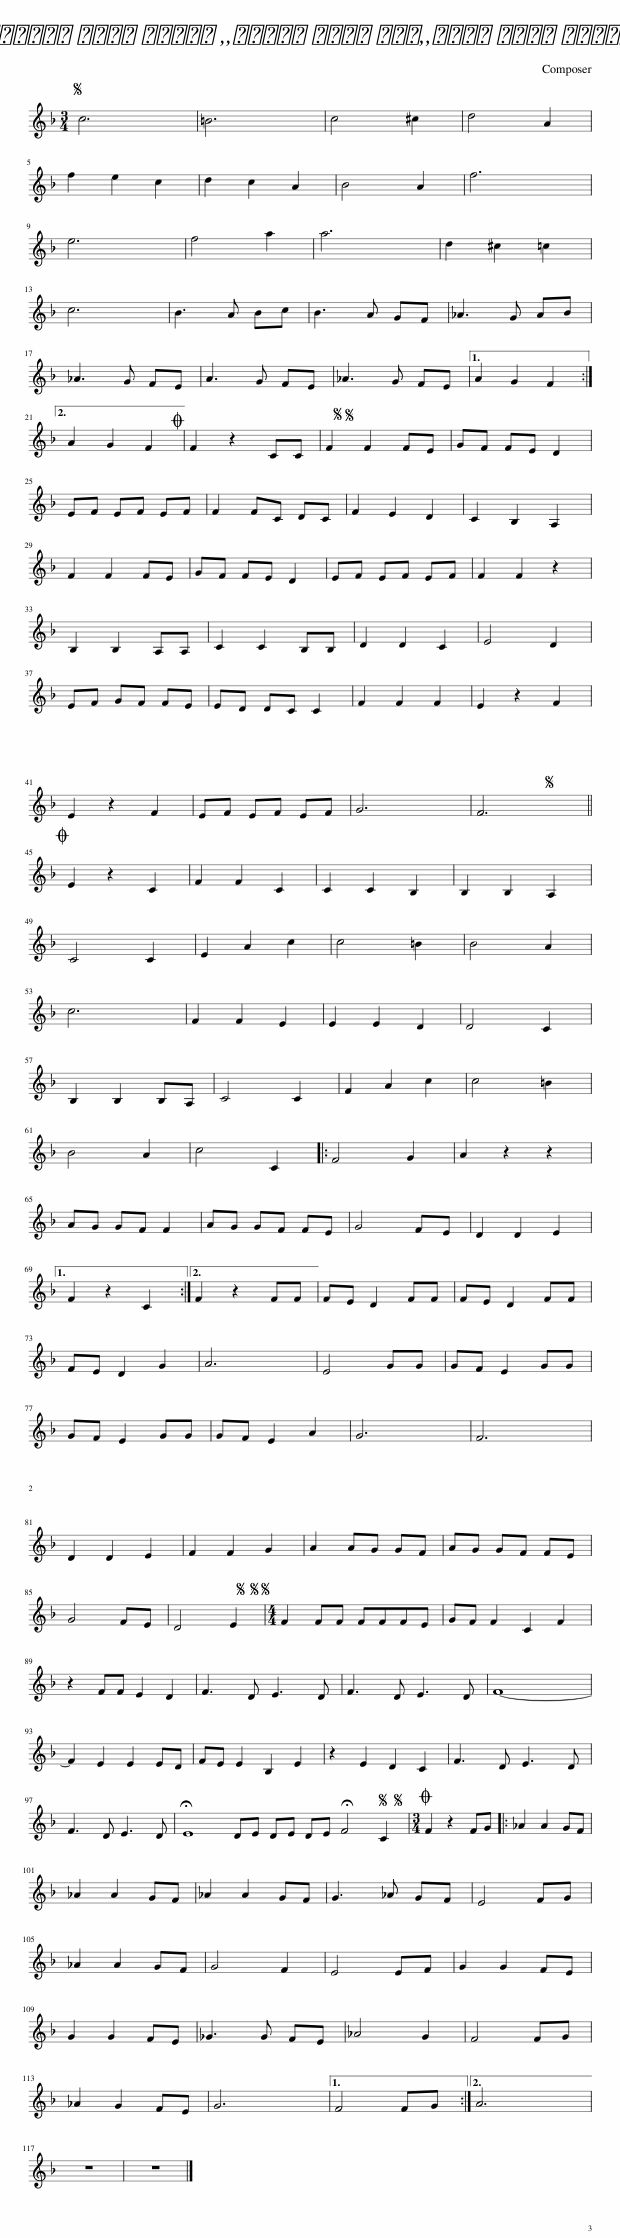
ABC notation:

X:1
L:1/8
M:3/4
I:linebreak $
K:F
V:1 treble
V:1
S c6 | =B6 | c4 ^c2 | d4 A2 |$ f2 e2 c2 | %5
 d2 c2 A2 | B4 A2 | f6 |$ e6 | f4 a2 | %10
 a6 | d2 ^c2 =c2 |$ c6 | B3 A Bc | B3 A GF | %15
 _A3 G AB |$ _A3 G FE | A3 G FE | _A3 G FE |1 A2 G2 F2 :|2$ %20
O A2 G2 F2 || F2 z2 CC |SS F2 F2 FE | GF FE D2 |$ EF EF EF | %25
 F2 FC DC | F2 E2 D2 | C2 B,2 A,2 |$ F2 F2 FE | GF FE D2 | %30
 EF EF EF | F2 F2 z2 |$ B,2 B,2 A,A, | C2 C2 B,B, | D2 D2 C2 | %35
 E4 D2 |$ EF GF FE | ED DC C2 | F2 F2 F2 | E2 z2 F2 |$ %40
 E2 z2 F2 | EF EF EF | G6 |S F6 ||$O E2 z2 C2 | %45
 F2 F2 C2 | C2 C2 B,2 | B,2 B,2 A,2 |$ C4 C2 | E2 A2 c2 | %50
 c4 =B2 | B4 A2 |$ c6 | F2 F2 E2 | E2 E2 D2 | %55
 D4 C2 |$ B,2 B,2 B,A, | C4 C2 | F2 A2 c2 | c4 =B2 |$ %60
 B4 A2 | c4 C2 |: F4 G2 | A2 z2 z2 |$ AG GF F2 | %65
 AG GF FE | G4 FE | D2 D2 E2 |1$ F2 z2 C2 :|2 F2 z2 FF || %70
 FE D2 FF | FE D2 FF |$ FE D2 G2 | A6 | E4 GG | %75
 GF E2 GG |$ GF E2 GG | GF E2 A2 | G6 | F6 |$ %80
 D2 D2 E2 | F2 F2 G2 | A2 AG GF | AG GF FE |$ G4 FE | %85
 D4 E2 |[M:4/4]SSS F2 FF FFFE | GF F2 C2 F2 |$ z2 FF E2 D2 | F3 D E3 D | %90
 F3 D E3 D | F8- |$ F2 E2 E2 ED | FE E2 B,2 E2 | z2 E2 D2 C2 | %95
 F3 D E3 D |$ F3 D E3 D | E8 DE DE DE F4 C2 |[M:3/4]SSO F2 z2 FG |: _A2 A2 GF |$ %100
 _A2 A2 GF | _A2 A2 GF | G3 _A GF | E4 FG |$ _A2 A2 GF | %105
 G4 F2 | E4 EF | G2 G2 FE |$ G2 G2 FE | _G3 G FE | %110
 _A4 G2 | F4 FG |$ _A2 G2 FE | G6 |1 F4 FG :|2 %115
 A6 ||$ z6 | z6 |] %118
